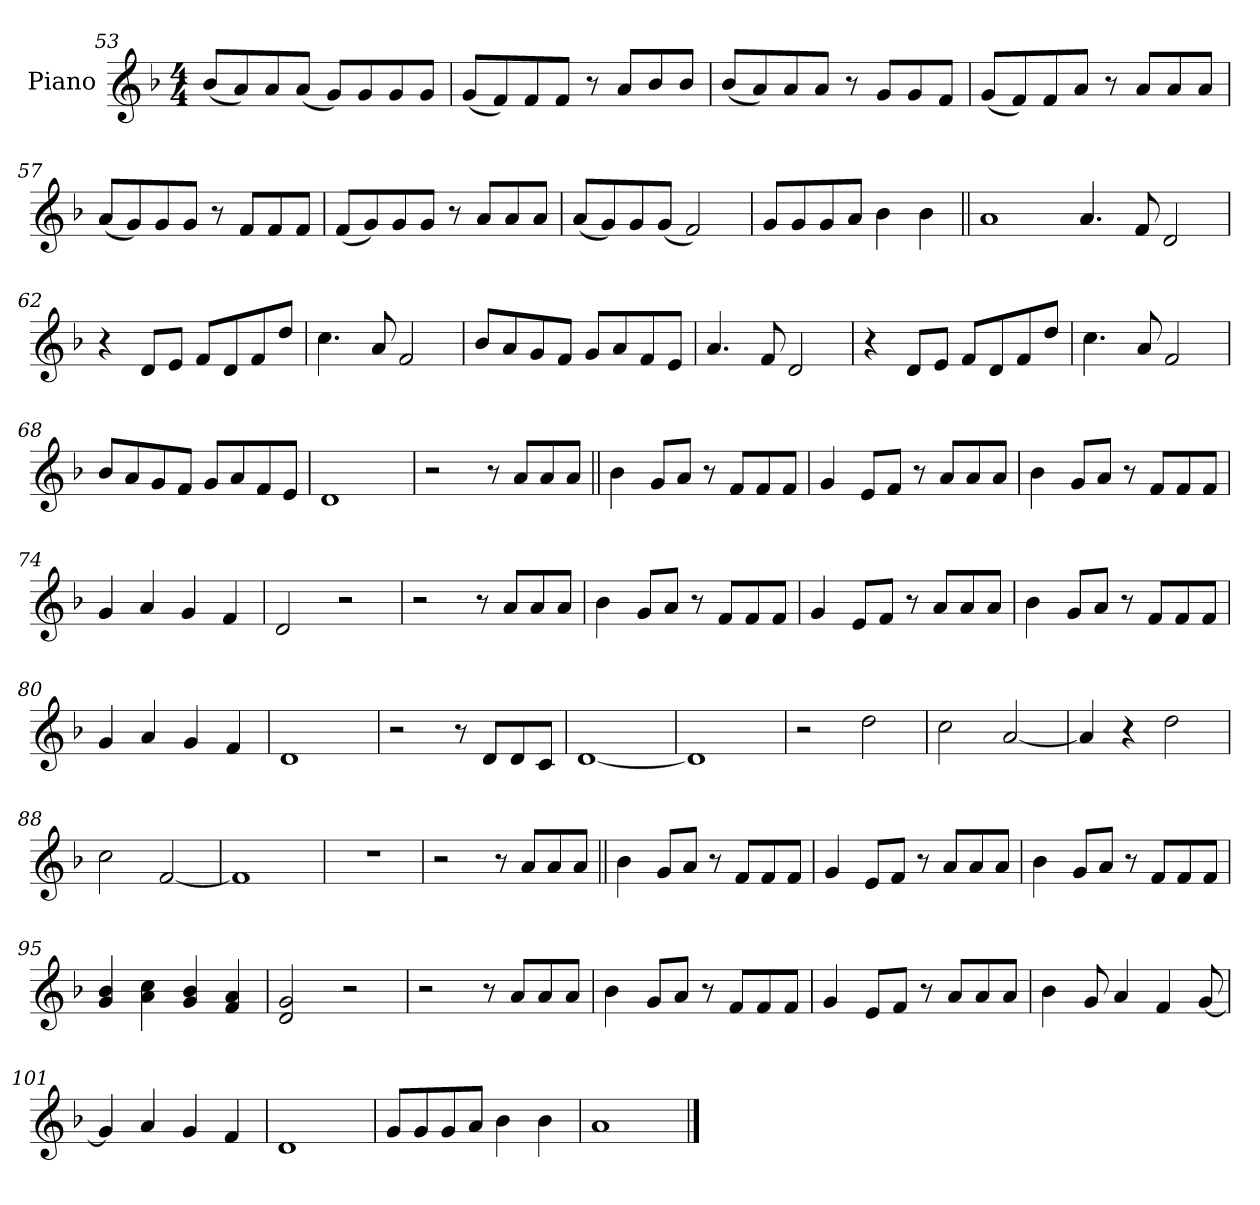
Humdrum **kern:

**kern
*part1
*staff1
*I"Piano
*I'Pno.
*clefG2
*k[b-]
*M4/4
=53
(<8b-L
8a)
8a
(<8aJ
8gL)
8g
8g
8gJ
=54
(<8gL
8f)
8f
8fJ
8r
8aL
8b-
8b-J
=55
(<8b-L
8a)
8a
8aJ
8r
8gL
8g
8fJ
=56
(<8gL
8f)
8f
8aJ
8r
8aL
8a
8aJ
=57
(<8aL
8g)
8g
8gJ
8r
8fL
8f
8fJ
=58
(<8fL
8g)
8g
8gJ
8r
8aL
8a
8aJ
=59
(<8aL
8g)
8g
(<8gJ
2f)
=60
8gL
8g
8g
8aJ
4b-
4b-
=61||
1a
4.a!
8f!
2d!
=62
4r
8d!L
8e!J
8f!L
8d!
8f!
8dd!J
=63
4.cc!
8a!
2f!
=64
8b-!L
8a!
8g!
8f!J
8g!L
8a!
8f!
8e!J
=65
4.a!
8f!
2d!
=66
4r
8d!L
8e!J
8f!L
8d!
8f!
8dd!J
=67
4.cc!
8a!
2f!
=68
8b-!L
8a!
8g!
8f!J
8g!L
8a!
8f!
8e!J
=69
1d!
=70
2r
8r
8aL
8a
8aJ
=71||
4b-
8gL
8aJ
8r
8fL
8f
8fJ
=72
4g
8eL
8fJ
8r
8aL
8a
8aJ
=73
4b-
8gL
8aJ
8r
8fL
8f
8fJ
=74
4g
4a
4g
4f
=75
2d
2r
=76
2r
8r
8aL
8a
8aJ
=77
4b-
8gL
8aJ
8r
8fL
8f
8fJ
=78
4g
8eL
8fJ
8r
8aL
8a
8aJ
=79
4b-
8gL
8aJ
8r
8fL
8f
8fJ
=80
4g
4a
4g
4f
=81
1d
=82
2r
8r
8dL
8d
8cJ
=83
[1d
=84
1d]
=85
2r
2dd
=86
2cc
[2a
=87
4a]
4r
2dd
=88
2cc
[2f
=89
1f]
=90
1r
=91
2r
8r
8aL
8a
8aJ
=92||
4b-
8gL
8aJ
8r
8fL
8f
8fJ
=93
4g
8eL
8fJ
8r
8aL
8a
8aJ
=94
4b-
8gL
8aJ
8r
8fL
8f
8fJ
=95
4g 4b-
4a 4cc
4g 4b-
4f 4a
=96
2d 2g
2r
=97
2r
8r
8aL
8a
8aJ
=98
4b-
8gL
8aJ
8r
8fL
8f
8fJ
=99
4g
8eL
8fJ
8r
8aL
8a
8aJ
=100
4b-
8g
4a
4f
[8g
=101
4g]
4a
4g
4f
=102
1d
=103
8gL
8g
8g
8aJ
4b-
4b-
=104
1a
==
*-
